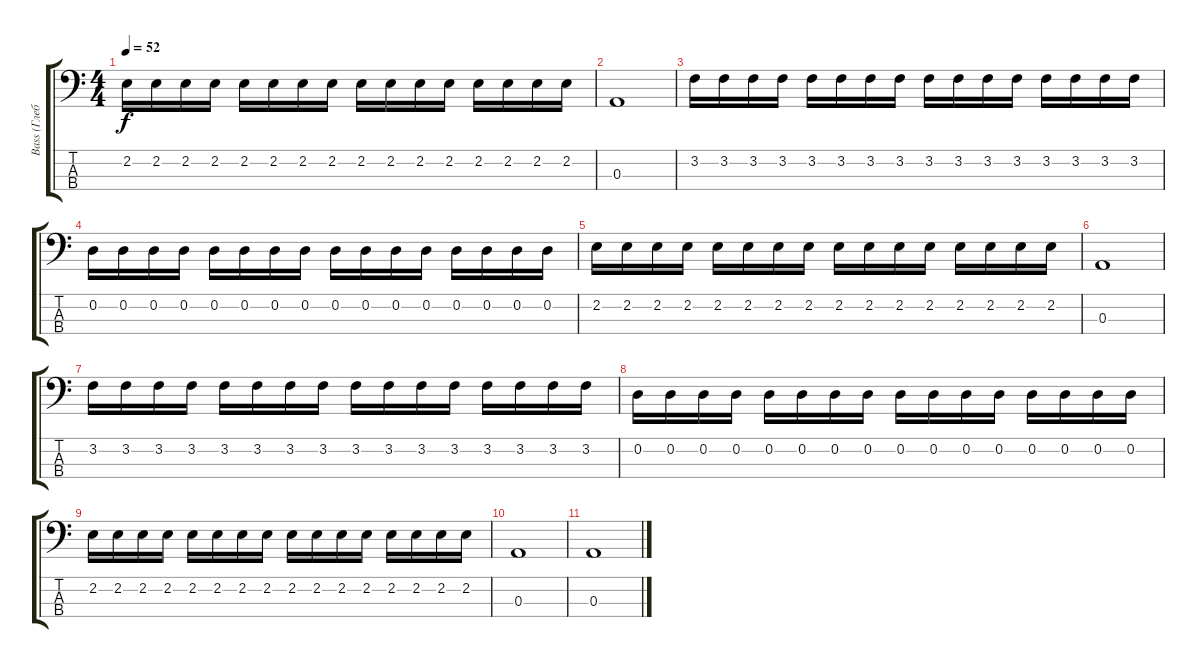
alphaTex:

\track ("Bass (Глеб)" "Bass (Глеб") {instrument electricbassfinger}
\staff {score tabs}
\tuning (G2 D2 A1 E1) {hide}
\ts (4 4)
\tempo 52
\clef f4
\ks c
2.2.16{dy f} 2.2.16 2.2.16 2.2.16 2.2.16 2.2.16 2.2.16 2.2.16 2.2.16 2.2.16 2.2.16 2.2.16 2.2.16 2.2.16 2.2.16 2.2.16 |
0.3.1 |
3.2.16 3.2.16 3.2.16 3.2.16 3.2.16 3.2.16 3.2.16 3.2.16 3.2.16 3.2.16 3.2.16 3.2.16 3.2.16 3.2.16 3.2.16 3.2.16 |
0.2.16 0.2.16 0.2.16 0.2.16 0.2.16 0.2.16 0.2.16 0.2.16 0.2.16 0.2.16 0.2.16 0.2.16 0.2.16 0.2.16 0.2.16 0.2.16 |
2.2.16 2.2.16 2.2.16 2.2.16 2.2.16 2.2.16 2.2.16 2.2.16 2.2.16 2.2.16 2.2.16 2.2.16 2.2.16 2.2.16 2.2.16 2.2.16 |
0.3.1 |
3.2.16 3.2.16 3.2.16 3.2.16 3.2.16 3.2.16 3.2.16 3.2.16 3.2.16 3.2.16 3.2.16 3.2.16 3.2.16 3.2.16 3.2.16 3.2.16 |
0.2.16 0.2.16 0.2.16 0.2.16 0.2.16 0.2.16 0.2.16 0.2.16 0.2.16 0.2.16 0.2.16 0.2.16 0.2.16 0.2.16 0.2.16 0.2.16 |
2.2.16 2.2.16 2.2.16 2.2.16 2.2.16 2.2.16 2.2.16 2.2.16 2.2.16 2.2.16 2.2.16 2.2.16 2.2.16 2.2.16 2.2.16 2.2.16 |
0.3.1 |
0.3.1
